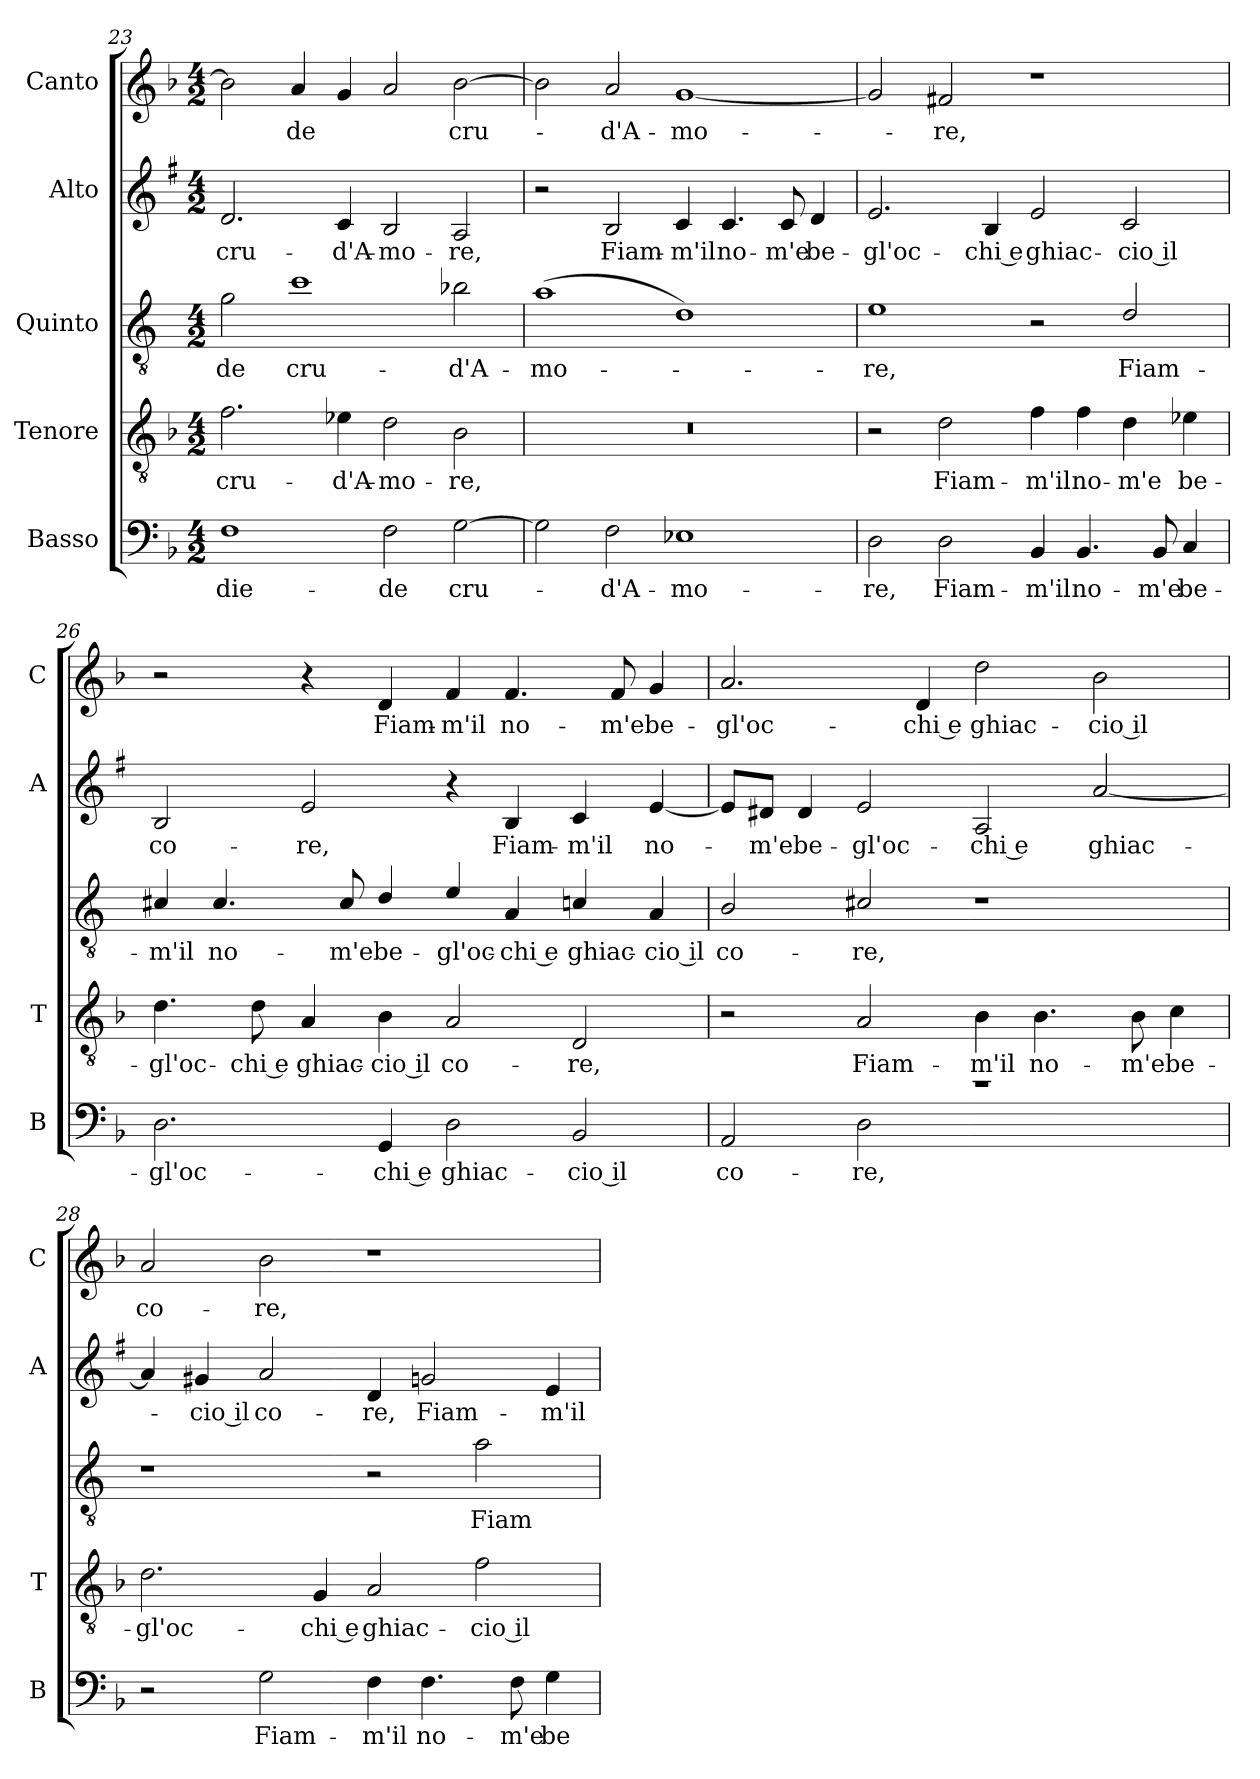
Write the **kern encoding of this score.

**kern	**text	**kern	**text	**kern	**text	**kern	**text	**kern	**text
*part5	*part5	*part4	*part4	*part3	*part3	*part2	*part2	*part1	*part1
*staff5	*staff5	*staff4	*staff4	*staff3	*staff3	*staff2	*staff2	*staff1	*staff1
*I"Basso	*	*I"Tenore	*	*I"Quinto	*	*I"Alto	*	*I"Canto	*
*I'B	*	*I'T	*	*	*	*I'A	*	*I'C	*
*clefF4	*	*clefGv2	*	*clefGv2	*	*clefG2	*	*clefG2	*
*	*	*	*	*ITrd4c7	*	*ITrd1c2	*	*	*
*k[b-]	*	*k[b-]	*	*k[b-]	*	*k[b-]	*	*k[b-]	*
*F:	*	*F:	*	*F:	*	*F:	*	*F:	*
*M4/2	*	*M4/2	*	*M4/2	*	*M4/2	*	*M4/2	*
=23	=23	=23	=23	=23	=23	=23	=23	=23	=23
!	!LO:LY:b	!	!LO:LY:b	!	!LO:LY:b	!	!LO:LY:b	!	!
1F	die-	2.f\	cru-	2c\	-de	2.c/	cru-	2b-\]	.
!	!	!	!	!	!LO:LY:b	!	!	!	!LO:LY:b
.	.	.	.	1f	cru-	.	.	4a/	-de
!	!	!	!LO:LY:b	!	!	!	!LO:LY:b	!	!
.	.	4e-X\	-d'A-	.	.	4B-/	-d'A-	4g/	.
!	!LO:LY:b	!	!LO:LY:b	!	!	!	!LO:LY:b	!	!
2F\	-de	2d\	-mo-	.	.	2A/	-mo-	2a/	.
!	!LO:LY:b	!	!LO:LY:b	!	!LO:LY:b	!	!LO:LY:b	!	!LO:LY:b
[2G\	cru-	2B-\	-re,	2e-X\	-d'A-	2G/	-re,	[2b-\	cru-
=24	=24	=24	=24	=24	=24	=24	=24	=24	=24
!	!	!	!	!	!LO:LY:b	!	!	!	!
2G\]	.	0r	.	(>1d	-mo-	2r	.	2b-\]	.
!	!LO:LY:b	!	!	!	!	!	!LO:LY:b	!	!LO:LY:b
2F\	-d'A-	.	.	.	.	2A/	Fiam-	2a/	-d'A-
!	!LO:LY:b	!	!	!	!	!	!LO:LY:b	!	!LO:LY:b
1E-X	-mo-	.	.	1G)	.	4B-/	-m'il	[1g	-mo-
!	!	!	!	!	!	!	!LO:LY:b	!	!
.	.	.	.	.	.	4.B-/	no-	.	.
!	!	!	!	!	!	!	!LO:LY:b	!	!
.	.	.	.	.	.	8B-/	-m'e	.	.
!	!	!	!	!	!	!	!LO:LY:b	!	!
.	.	.	.	.	.	4c/	be-	.	.
=25	=25	=25	=25	=25	=25	=25	=25	=25	=25
!	!LO:LY:b	!	!	!	!LO:LY:b	!	!LO:LY:b	!	!
2D\	-re,	2r	.	1A	-re,	2.d/	-gl'oc-	2g/]	.
!	!LO:LY:b	!	!LO:LY:b	!	!	!	!	!	!LO:LY:b
2D\	Fiam-	2d\	Fiam-	.	.	.	.	2f#X/	-re,
!	!	!	!	!	!	!	!LO:LY:b	!	!
.	.	.	.	.	.	4A/	-chi e	.	.
!	!LO:LY:b	!	!LO:LY:b	!	!	!	!LO:LY:b	!	!
4BB-/	-m'il	4f\	-m'il	2r	.	2d/	ghiac-	1r	.
!	!LO:LY:b	!	!LO:LY:b	!	!	!	!	!	!
4.BB-/	no-	4f\	no-	.	.	.	.	.	.
!	!	!	!LO:LY:b	!	!LO:LY:b	!	!LO:LY:b	!	!
.	.	4d\	-m'e	2G/	Fiam-	2B-/	-cio il	.	.
!	!LO:LY:b	!	!	!	!	!	!	!	!
8BB-/	-m'e	.	.	.	.	.	.	.	.
!	!LO:LY:b	!	!LO:LY:b	!	!	!	!	!	!
4C/	be-	4e-X\	be-	.	.	.	.	.	.
!!LO:LB:g=z
=26	=26	=26	=26	=26	=26	=26	=26	=26	=26
!	!LO:LY:b	!	!LO:LY:b	!	!LO:LY:b	!	!LO:LY:b	!	!
2.D\	-gl'oc-	4.d\	-gl'oc-	4F#X/	-m'il	2A/	co-	2r	.
!	!	!	!	!	!LO:LY:b	!	!	!	!
.	.	.	.	4.F#/	no-	.	.	.	.
!	!	!	!LO:LY:b	!	!	!	!	!	!
.	.	8d\	-chi e	.	.	.	.	.	.
!	!	!	!LO:LY:b	!	!	!	!LO:LY:b	!	!
.	.	4A/	ghiac-	.	.	2d/	-re,	4r	.
!	!	!	!	!	!LO:LY:b	!	!	!	!
.	.	.	.	8F#/	-m'e	.	.	.	.
!	!LO:LY:b	!	!LO:LY:b	!	!LO:LY:b	!	!	!	!LO:LY:b
4GG/	-chi e	4B-\	-cio il	4G/	be-	.	.	4d/	Fiam-
!	!LO:LY:b	!	!LO:LY:b	!	!LO:LY:b	!	!	!	!LO:LY:b
2D\	ghiac-	2A/	co-	4A/	-gl'oc-	4r	.	4f/	-m'il
!	!	!	!	!	!LO:LY:b	!	!LO:LY:b	!	!LO:LY:b
.	.	.	.	4D/	-chi e	4A/	Fiam-	4.f/	no-
!	!LO:LY:b	!	!LO:LY:b	!	!LO:LY:b	!	!LO:LY:b	!	!
2BB-/	-cio il	2D/	-re,	4Fn/	ghiac-	4B-/	-m'il	.	.
!	!	!	!	!	!	!	!	!	!LO:LY:b
.	.	.	.	.	.	.	.	8f/	-m'e
!	!	!	!	!	!LO:LY:b	!	!LO:LY:b	!	!LO:LY:b
.	.	.	.	4D/	-cio il	[4d/	no-	4g/	be-
=27	=27	=27	=27	=27	=27	=27	=27	=27	=27
!	!LO:LY:b	!	!	!	!LO:LY:b	!	!	!	!LO:LY:b
2AA/	co-	2r	.	2E/	co-	8d/L]	.	2.a/	-gl'oc-
!	!	!	!	!	!	!	!LO:LY:b	!	!
.	.	.	.	.	.	8c#X/J	-m'e	.	.
!	!	!	!	!	!	!	!LO:LY:b	!	!
.	.	.	.	.	.	4c#/	be-	.	.
!	!LO:LY:b	!	!LO:LY:b	!	!LO:LY:b	!	!LO:LY:b	!	!
2D\	-re,	2A/	Fiam-	2F#X/	-re,	2d/	-gl'oc-	.	.
!	!	!	!	!	!	!	!	!	!LO:LY:b
.	.	.	.	.	.	.	.	4d/	-chi e
!	!	!	!LO:LY:b	!	!	!	!LO:LY:b	!	!LO:LY:b
1rf	.	4B-\	-m'il	1r	.	2G/	-chi e	2dd\	ghiac-
!	!	!	!LO:LY:b	!	!	!	!	!	!
.	.	4.B-\	no-	.	.	.	.	.	.
!	!	!	!	!	!	!	!LO:LY:b	!	!LO:LY:b
.	.	.	.	.	.	[2g/	ghiac-	2b-\	-cio il
!	!	!	!LO:LY:b	!	!	!	!	!	!
.	.	8B-\	-m'e	.	.	.	.	.	.
!	!	!	!LO:LY:b	!	!	!	!	!	!
.	.	4c\	be-	.	.	.	.	.	.
=28	=28	=28	=28	=28	=28	=28	=28	=28	=28
!	!	!	!LO:LY:b	!	!	!	!	!	!LO:LY:b
2r	.	2.d\	-gl'oc-	1r	.	4g/]	.	2a/	co-
!	!	!	!	!	!	!	!LO:LY:b	!	!
.	.	.	.	.	.	4f#X/	-cio il	.	.
!	!LO:LY:b	!	!	!	!	!	!LO:LY:b	!	!LO:LY:b
2G\	Fiam-	.	.	.	.	2g/	co-	2b-\	-re,
!	!	!	!LO:LY:b	!	!	!	!	!	!
.	.	4G/	-chi e	.	.	.	.	.	.
!	!LO:LY:b	!	!LO:LY:b	!	!	!	!LO:LY:b	!	!
4F\	-m'il	2A/	ghiac-	2r	.	4c/	-re,	1r	.
!	!LO:LY:b	!	!	!	!	!	!LO:LY:b	!	!
4.F\	no-	.	.	.	.	2fn/	Fiam-	.	.
!	!	!	!LO:LY:b	!	!LO:LY:b	!	!	!	!
.	.	2f\	-cio il	2d\	Fiam-	.	.	.	.
!	!LO:LY:b	!	!	!	!	!	!	!	!
8F\	-m'e	.	.	.	.	.	.	.	.
!	!LO:LY:b	!	!	!	!	!	!LO:LY:b	!	!
4G\	be-	.	.	.	.	4d/	-m'il	.	.
=	=	=	=	=	=	=	=	=	=
*-	*-	*-	*-	*-	*-	*-	*-	*-	*-
